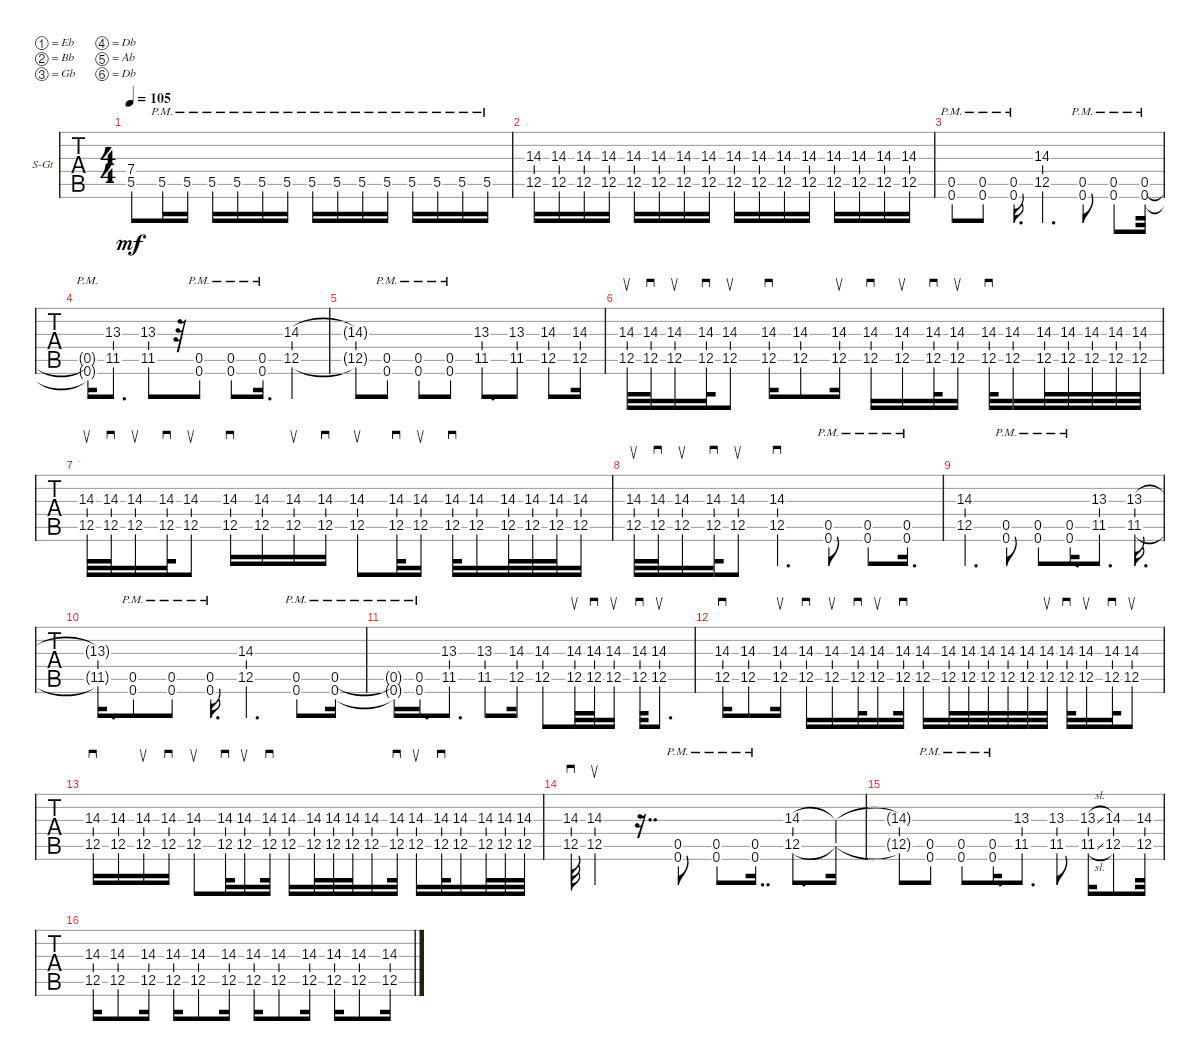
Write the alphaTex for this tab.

\defaultSystemsLayout 4
\bracketExtendMode groupsimilarinstruments
\firstSystemTrackNameOrientation horizontal
\otherSystemsTrackNameOrientation horizontal
\track ("Che Che Opa Ni ***" "S-Gt") {instrument acousticguitarsteel}
\staff {tabs}
\tuning (Eb4 Bb3 Gb3 Db3 Ab2 Db2)
\ts (4 4)
\tempo 105
\clef g2
\ks c
(5.5 7.4).8{dy mf} 5.5{pm}.16 5.5{pm}.16 5.5{pm}.16 5.5{pm}.16 5.5{pm}.16 5.5{pm}.16 5.5{pm}.16 5.5{pm}.16 5.5{pm}.16 5.5{pm}.16 5.5{pm}.16 5.5{pm}.16 5.5{pm}.16 5.5{pm}.16 |
(12.5 14.3).16 (12.5 14.3).16 (14.3 12.5).16 (12.5 14.3).16 (12.5 14.3).16 (14.3 12.5).16 (12.5 14.3).16 (12.5 14.3).16 (12.5 14.3).16 (14.3 12.5).16 (12.5 14.3).16 (12.5 14.3).16 (14.3 12.5).16 (12.5 14.3).16 (12.5 14.3).16 (12.5 14.3).16 |
(0.6{pm} 0.5{pm}).8 (0.6{pm} 0.5{pm}).8 (0.6{pm} 0.5{pm}).16{d} (12.5 14.3).4{d} (0.6{pm} 0.5{pm}).8 (0.6{pm} 0.5{pm}).8 (0.6{pm} 0.5{pm}).32 |
(0.6{pm t} 0.5{pm t}).16 (11.5 13.3).8{d} (13.3 11.5).8 r.32 (0.6{pm} 0.5{pm}).8 (0.6{pm} 0.5{pm}).8 (0.6{pm} 0.5{pm}).16{d} (12.5 14.3).4 |
(12.5{t} 14.3{t}).8 (0.6{pm} 0.5{pm}).8 (0.6{pm} 0.5{pm}).8 (0.6{pm} 0.5{pm}).8 (11.5 13.3).8{d} (13.3 11.5).8 (12.5 14.3).8 (14.3 12.5).16 |
(12.5 14.3).32{su} (12.5 14.3).32{sd} (12.5 14.3).16{su} (12.5 14.3).32{sd} (12.5 14.3).8{su} (12.5 14.3).16{sd} (14.3 12.5).8 (12.5 14.3).16{su} (12.5 14.3).16{sd} (12.5 14.3).16{su} (12.5 14.3).32{sd} (12.5 14.3).16{su} (12.5 14.3).32{sd} (14.3 12.5).16 (14.3 12.5).32 (12.5 14.3).32 (14.3 12.5).32 (12.5 14.3).32 (14.3 12.5).32 |
(12.5 14.3).32{su} (12.5 14.3).32{sd} (12.5 14.3).16{su} (12.5 14.3).32{sd} (12.5 14.3).8{su} (12.5 14.3).16{sd} (14.3 12.5).16 (12.5 14.3).16{su} (12.5 14.3).16{sd} (12.5 14.3).8{su} (12.5 14.3).32{sd} (12.5 14.3).16{su} (12.5 14.3).32{sd} (14.3 12.5).16 (14.3 12.5).32 (12.5 14.3).32 (12.5 14.3).32 (14.3 12.5).16 |
(12.5 14.3).32{su} (12.5 14.3).32{sd} (12.5 14.3).16{su} (12.5 14.3).32{sd} (12.5 14.3).8{su} (12.5 14.3).4{d sd} (0.6{pm} 0.5{pm}).8 (0.6{pm} 0.5{pm}).8 (0.6{pm} 0.5{pm}).16{d} |
(12.5 14.3).4{d} (0.6{pm} 0.5{pm}).8 (0.6{pm} 0.5{pm}).8 (0.6{pm} 0.5{pm}).16{d} (11.5 13.3).8{d} (13.3 11.5).16{d} |
(11.5{t} 13.3{t}).16{d} (0.6{pm} 0.5{pm}).8 (0.6{pm} 0.5{pm}).8 (0.6{pm} 0.5{pm}).16{d} (12.5 14.3).4{d} (0.6{pm} 0.5{pm}).8 (0.6{pm} 0.5{pm}).16 |
(0.6{pm t} 0.5{pm t}).16 (0.6{pm} 0.5{pm}).16{d} (11.5 13.3).8{d} (13.3 11.5).8 (12.5 14.3).16 (14.3 12.5).8 (12.5 14.3).32{su} (12.5 14.3).32{sd} (12.5 14.3).16{su} (12.5 14.3).32{sd} (14.3 12.5).8{d su} |
(12.5 14.3).16{sd} (14.3 12.5).8 (12.5 14.3).16{su} (12.5 14.3).16{sd} (12.5 14.3).16{su} (12.5 14.3).32{sd} (12.5 14.3).16{su} (12.5 14.3).32{sd} (14.3 12.5).16 (14.3 12.5).32 (12.5 14.3).32 (14.3 12.5).32 (12.5 14.3).32 (14.3 12.5).32 (12.5 14.3).32{su} (12.5 14.3).32{sd} (12.5 14.3).16{su} (12.5 14.3).32{sd} (12.5 14.3).8{su} |
(12.5 14.3).16{sd} (14.3 12.5).16 (12.5 14.3).16{su} (12.5 14.3).16{sd} (12.5 14.3).8{su} (12.5 14.3).32{sd} (12.5 14.3).16{su} (12.5 14.3).32{sd} (14.3 12.5).16 (14.3 12.5).32 (12.5 14.3).32 (12.5 14.3).32 (14.3 12.5).16 (12.5 14.3).32{sd} (12.5 14.3).16{su} (12.5 14.3).32{sd} (14.3 12.5).16 (14.3 12.5).32 (12.5 14.3).32 (12.5 14.3).32 |
(12.5 14.3).32{sd} (12.5 14.3).4{su} r.16{dd} (0.6{pm} 0.5{pm}).8 (0.6{pm} 0.5{pm}).8 (0.6{pm} 0.5{pm}).16{dd} (12.5 14.3).8{d} (14.3{t} 12.5{t}).16 |
(12.5{t} 14.3{t}).8 (0.6{pm} 0.5{pm}).8 (0.6{pm} 0.5{pm}).8 (0.6{pm} 0.5{pm}).16{d} (11.5 13.3).8{d} (13.3 11.5).8 (11.5{sl} 13.3{sl}).16 (12.5 14.3).8 (12.5 14.3).32 |
(12.5 14.3).16 (12.5 14.3).8 (12.5 14.3).16 (12.5 14.3).16 (14.3 12.5).8 (12.5 14.3).16 (12.5 14.3).16 (14.3 12.5).8 (12.5 14.3).16 (12.5 14.3).16 (14.3 12.5).8 (12.5 14.3).16
